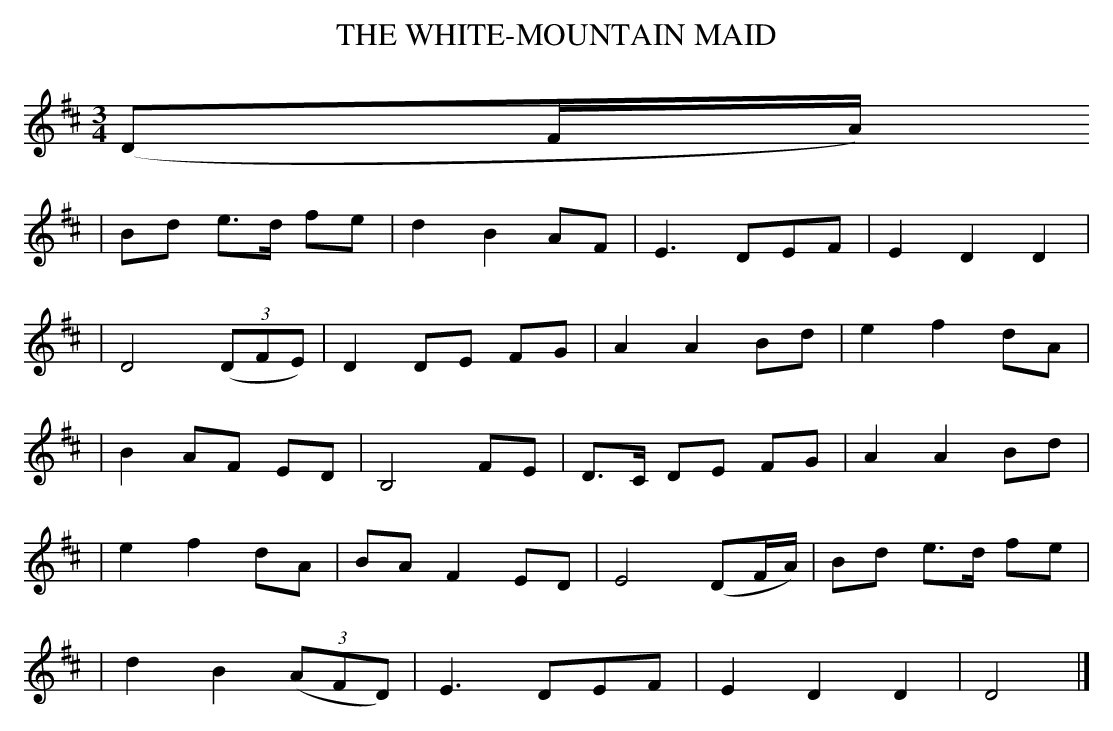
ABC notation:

X:1
T: THE WHITE-MOUNTAIN MAID
M: 3/4
L: 1/8
K: D
(DF/A/)
| Bd e>d fe | d2 B2 AF | E3 DEF | E2 D2 D2 |
| D4 ((3DFE) | D2 DE FG | A2 A2 Bd | e2 f2 dA |
| B2 AF ED | B,4 FE | D>C DE FG | A2 A2 Bd |
| e2 f2 dA | BA F2 ED | E4 (DF/A/) | Bd e>d fe |
| d2 B2 ((3AFD) | E3 DEF | E2 D2 D2 | D4 |]
